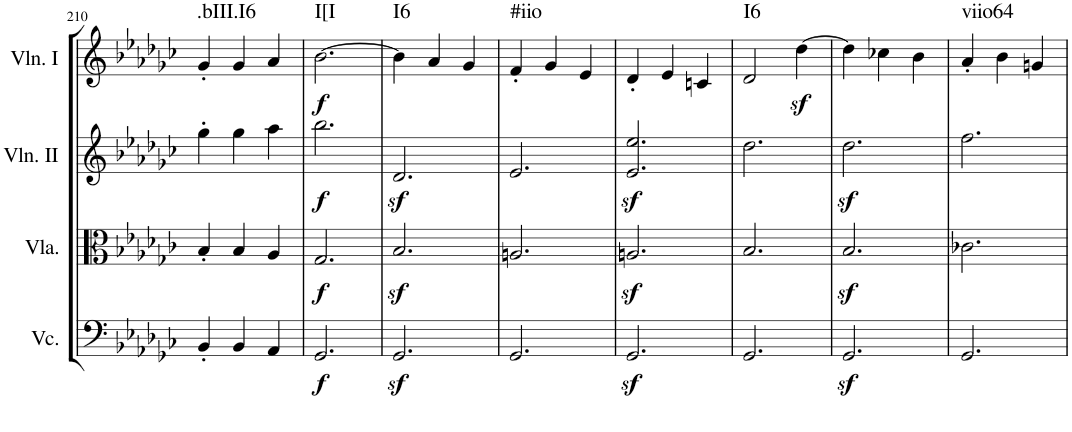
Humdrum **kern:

**kern	**dynam	**kern	**dynam	**kern	**dynam	**kern	**dynam	**harte
*part4	*part4	*part3	*part3	*part2	*part2	*part1	*part1	*part1
*staff4	*staff4	*staff3	*staff3	*staff2	*staff2	*staff1	*staff1	*
*I"Violoncello	*	*I"Viola	*	*I"Violin II	*	*I"Violin I	*	*
*I'Vc.	*	*I'Vla.	*	*I'Vln. II	*	*I'Vln. I	*	*
!!LO:PB:g=z
*clefF4	*	*clefC3	*	*clefG2	*	*clefG2	*	*
*k[b-e-a-d-g-c-]	*	*k[b-e-a-d-g-c-]	*	*k[b-e-a-d-g-c-]	*	*k[b-e-a-d-g-c-]	*	*
*e-:	*	*e-:	*	*e-:	*	*e-:	*	*
*M3/4	*	*M3/4	*	*M3/4	*	*M3/4	*	*
=210	=210	=210	=210	=210	=210	=210	=210	=210
!	!	!	!	!	!	!	!	!LO:H:kt=.bIII.I6
4BB-'/	.	4B-'/	.	4gg-'\	.	4g-'/	.	N
4BB-/	.	4B-/	.	4gg-\	.	4g-/	.	.
4AA-/	.	4A-/	.	4aa-\	.	4a-/	.	.
=211	=211	=211	=211	=211	=211	=211	=211	=211
!	!LO:DY:b	!	!LO:DY:b	!	!LO:DY:b	!	!LO:DY:b	!LO:H:kt=I[I
2.GG-/	f	2.G-/	f	2.bb-\	f	[2.b-\	f	N
=212	=212	=212	=212	=212	=212	=212	=212	=212
!	!	!	!	!	!	!	!	!LO:H:kt=I6
2.GG-z</	.	2.B-z</	.	2.d-z</	.	4b-\]	.	N
.	.	.	.	.	.	4a-/	.	.
.	.	.	.	.	.	4g-/	.	.
=213	=213	=213	=213	=213	=213	=213	=213	=213
!	!	!	!	!	!	!	!	!LO:H:kt=#iio
2.GG-/	.	2.An/	.	2.e-/	.	4f'/	.	N
.	.	.	.	.	.	4g-/	.	.
.	.	.	.	.	.	4e-/	.	.
=214	=214	=214	=214	=214	=214	=214	=214	=214
2.GG-z</	.	2.Anz</	.	2.e-/z< 2.ee-/z<	.	4d-'/	.	.
.	.	.	.	.	.	4e-/	.	.
.	.	.	.	.	.	4cn/	.	.
=215	=215	=215	=215	=215	=215	=215	=215	=215
!	!	!	!	!	!	!	!	!LO:H:kt=I6
2.GG-/	.	2.B-/	.	2.dd-\	.	2d-/	.	N
.	.	.	.	.	.	[4dd-z<\	.	.
=216	=216	=216	=216	=216	=216	=216	=216	=216
2.GG-z</	.	2.B-z</	.	2.dd-z<\	.	4dd-\]	.	.
.	.	.	.	.	.	4cc-X\	.	.
.	.	.	.	.	.	4b-\	.	.
=217	=217	=217	=217	=217	=217	=217	=217	=217
!	!	!	!	!	!	!	!	!LO:H:kt=viio64
2.GG-/	.	2.c-X\	.	2.ff\	.	4a-'/	.	N
.	.	.	.	.	.	4b-\	.	.
.	.	.	.	.	.	4gn/	.	.
=	=	=	=	=	=	=	=	=
*-	*-	*-	*-	*-	*-	*-	*-	*-
